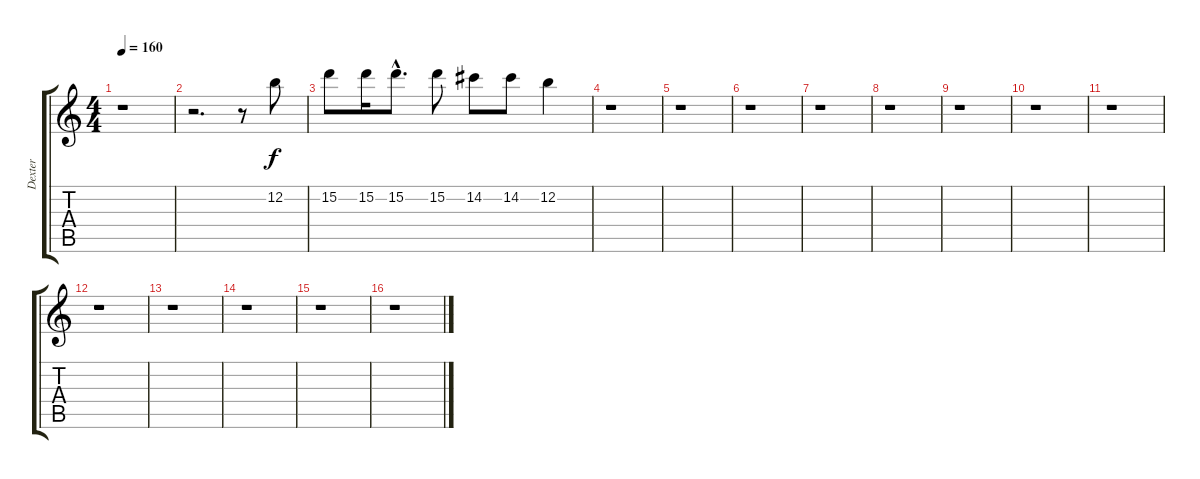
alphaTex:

\track ("Dexter" "Dexter") {instrument acousticguitarsteel}
\staff {score tabs}
\tuning (E4 B3 G3 D3 A2 E2) {hide}
\ts (4 4)
\tempo 160
\clef g2
\ks c
r.1{dy f} |
r.2{d} r.8 12.2.8{volume 16 instrument distortionguitar} |
15.2.8 15.2.16 15.2{hac}.8{d} 15.2.8 14.2.8 14.2.8 12.2.4 |
r.1 |
r.1 |
r.1 |
r.1 |
r.1 |
r.1 |
r.1 |
r.1 |
r.1 |
r.1 |
r.1 |
r.1 |
r.1
